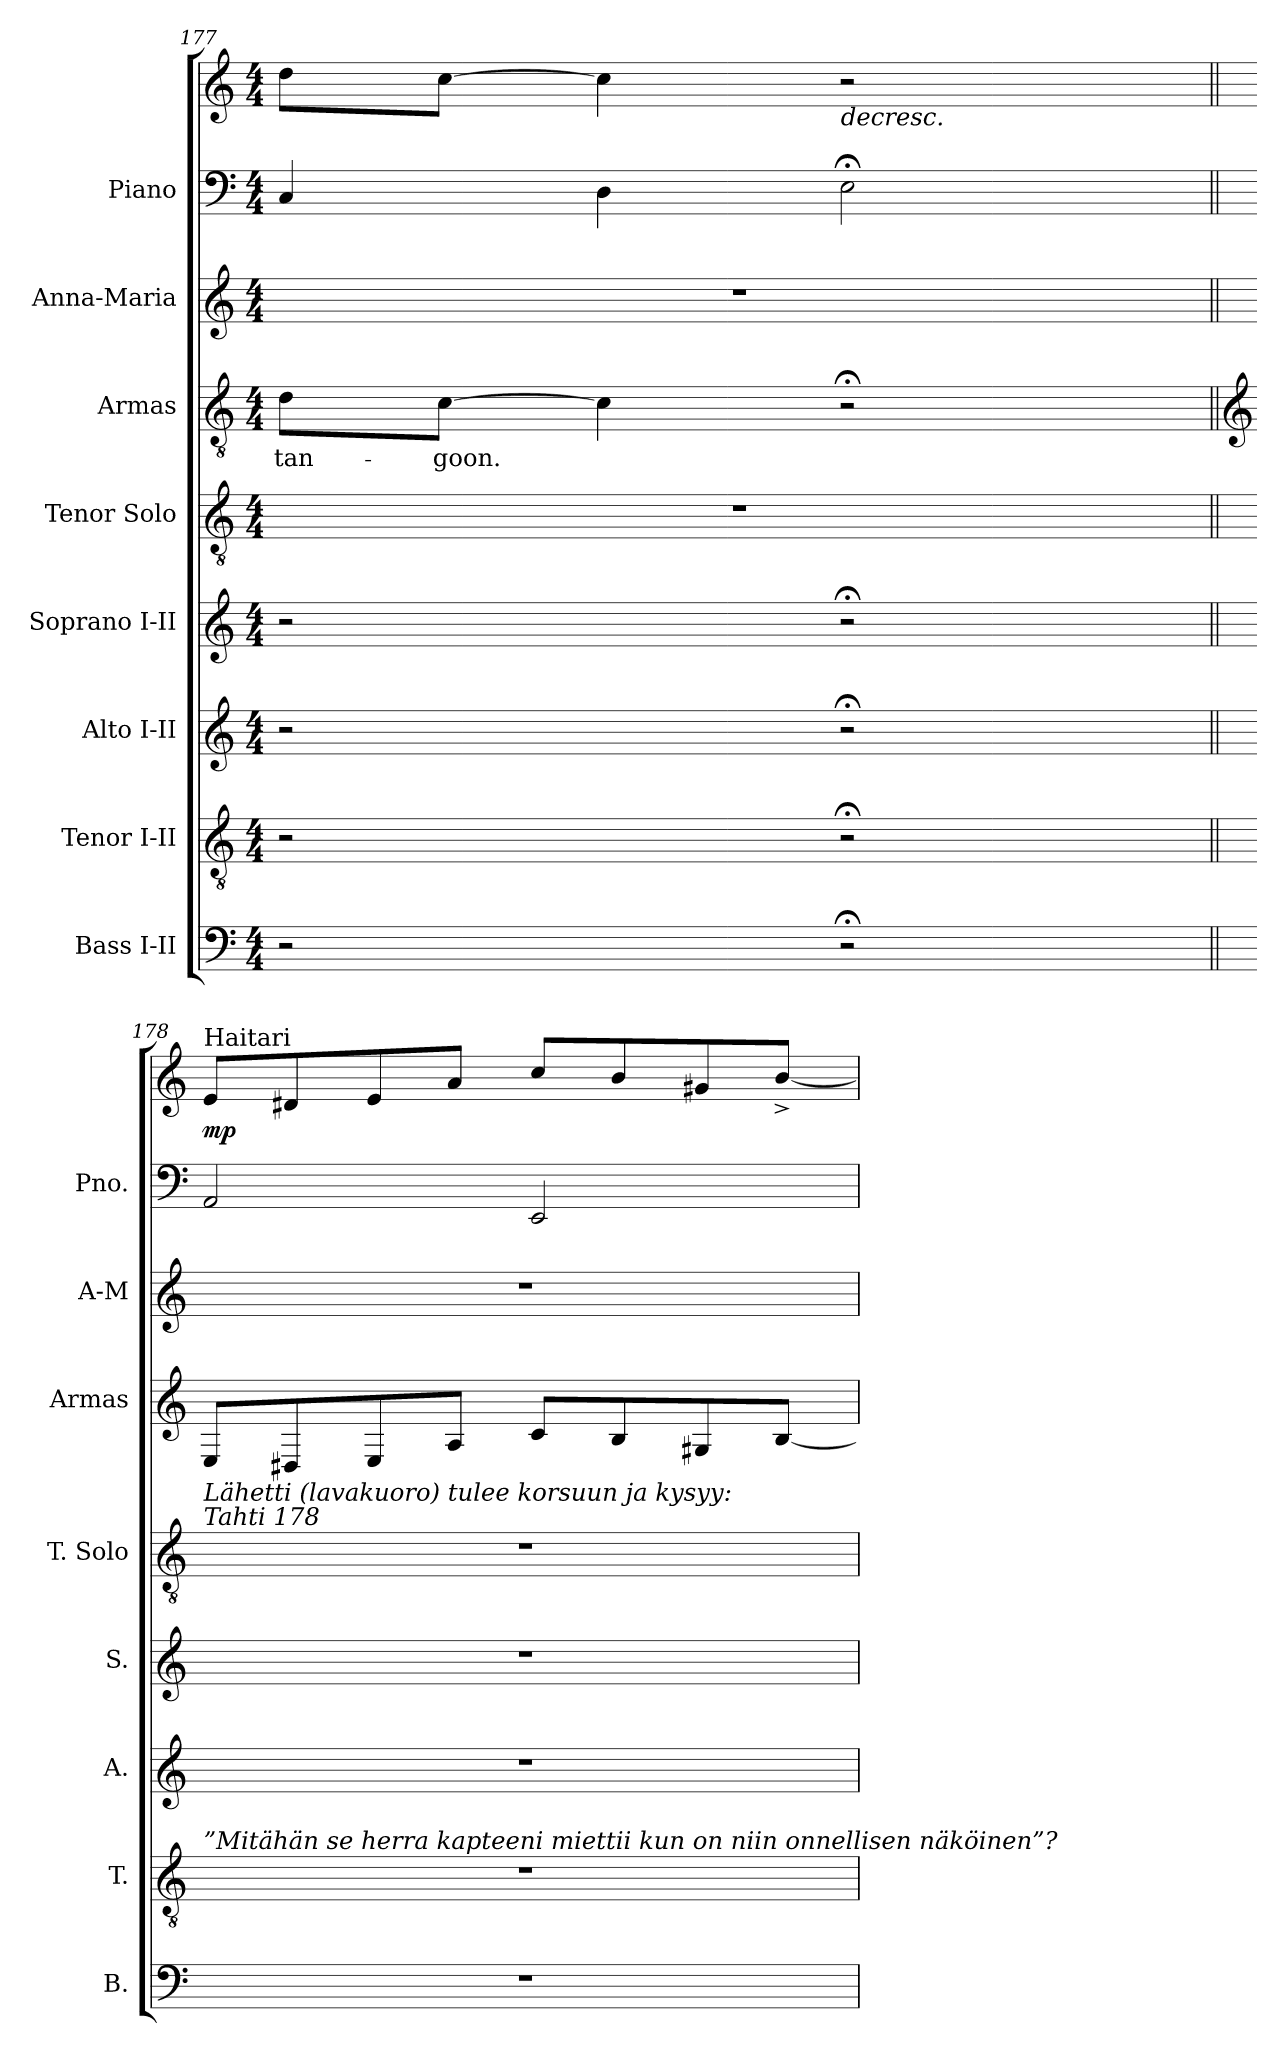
**kern	**kern	**kern	**kern	**kern	**kern	**text	**kern	**kern	**kern	**dynam
*part8	*part7	*part6	*part5	*part4	*part3	*part3	*part2	*part1	*part1	*part1
*staff9	*staff8	*staff7	*staff6	*staff5	*staff4	*staff4	*staff3	*staff2	*staff1	*staff1/2
*I"Bass I-II	*I"Tenor I-II	*I"Alto I-II	*I"Soprano I-II	*I"Tenor Solo	*I"Armas	*	*I"Anna-Maria	*I"Piano	*	*
*I'B.	*I'T.	*I'A.	*I'S.	*I'T. Solo	*I'Armas	*	*I'A-M	*I'Pno.	*	*
!!LO:PB:g=z
*clefF4	*clefGv2	*clefG2	*clefG2	*clefGv2	*clefGv2	*	*clefG2	*clefF4	*clefG2	*
*	*ITrd7c12	*	*	*ITrd7c12	*ITrd7c12	*	*	*	*	*
*k[]	*k[]	*k[]	*k[]	*k[]	*k[]	*	*k[]	*k[]	*k[]	*
*C:	*C:	*C:	*C:	*C:	*C:	*	*C:	*C:	*C:	*
*M4/4	*M4/4	*M4/4	*M4/4	*M4/4	*M4/4	*	*M4/4	*M4/4	*M4/4	*
=177	=177	=177	=177	=177	=177	=177	=177	=177	=177	=177
!	!	!	!	!	!	!LO:LY:b:color=#000000	!	!	!	!
2r	2r	2r	2r	1r	8Di\L	tan-	1r	4Ci/	8ddi\L	.
!	!	!	!	!	!	!LO:LY:b:color=#000000	!	!	!	!
.	.	.	.	.	[>8Ci\J	-goon.	.	.	[>8cci\J	.
.	.	.	.	.	4Ci\]	.	.	4Di\	4cci\]	]
!	!	!	!	!	!	!	!	!	!	!LO:HP:b
2r;	2r;	2r;	2r;	.	2r;	.	.	2E;i\	2r	>
=178||	=178||	=178||	=178||	=178||	=178||	=178||	=178||	=178||	=178||	=178||
*	*	*	*	*	*clefG2	*	*	*	*	*
*	*	*	*	*	*	*	*	*	*MM84	*
!	!	!	!	!	!	!	!	!	!LO:TX:a:t=Haitari	!
!	!	!	!	!LO:TX:a:i:t=Tahti 178	!	!	!	!	!	!
!	!	!	!	!LO:TX:i:t=Lähetti (lavakuoro) tulee korsuun ja kysyy&colon;	!	!	!	!	!	!
!	!LO:TX:a:i:t=”Mitähän se herra kapteeni miettii kun on niin onnellisen näköinen”?	!	!	!	!	!	!	!	!	!
1r	1r	1r	1r	1r	8EEi/L	.	1r	2AAi/	8ei/L	mp
.	.	.	.	.	8DD#Xi/	.	.	.	8d#Xi/	.
.	.	.	.	.	8EEi/	.	.	.	8ei/	.
.	.	.	.	.	8AAi/J	.	.	.	8ai/J	.
.	.	.	.	.	8Ci/L	.	.	2EEi/	8cci/L	.
.	.	.	.	.	8BBi/	.	.	.	8bi/	.
.	.	.	.	.	8GG#Xi/	.	.	.	8g#Xi/	.
.	.	.	.	.	[<8BBi/J	.	.	.	[<8b^i/J	.
=	=	=	=	=	=	=	=	=	=	=
*-	*-	*-	*-	*-	*-	*-	*-	*-	*-	*-
